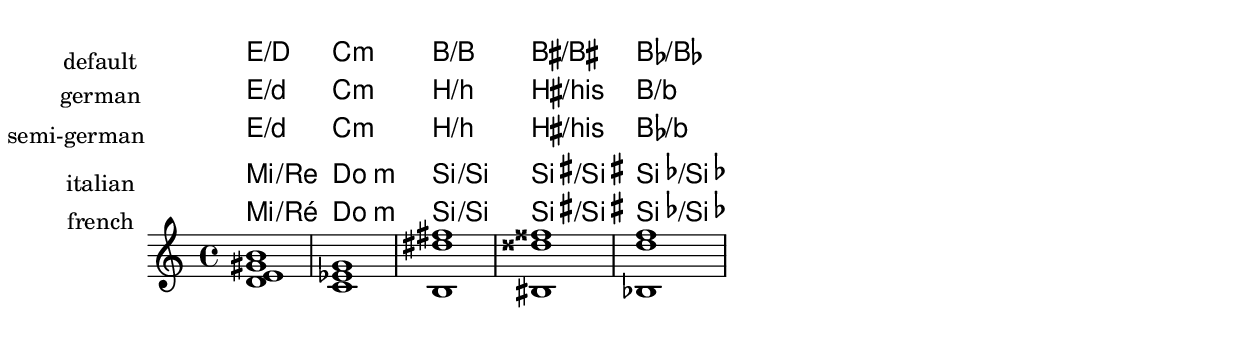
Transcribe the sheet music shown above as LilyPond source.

\version "2.16.0"
\header  {
    texidoc = "
@cindex chord names, German
@cindex German chord names

The English naming of chords (default) can be changed to German 
(@code{\germanChords} replaces B and Bes to H and B), semi-German 
(@code{\semiGermanChords} replaces B and Bes to H and Bb), Italian
(@code{\italianChords} uses Do Re Mi Fa Sol La Si), or French
(@code{\frenchChords} replaces Re to Ré).

" }

scm = \chordmode {
    e1/d c:m
    % c/c cis/cis
    % yeah, we get the idea. -hwn
    
    % cisis/cisis ces/ces ceses/ceses
    b/b bis/bis bes/bes
    % beses/beses
} 


\layout {
    ragged-right = ##t 
    \context {\ChordNames \consists Instrument_name_engraver }
}

<<
    \new ChordNames {
	\set instrumentName = "default"
	\scm
    }
    \new ChordNames {
	\set instrumentName = "german"
	\germanChords \scm }
    \new ChordNames {
	\set instrumentName = "semi-german"
	\semiGermanChords \scm }
    \new ChordNames {
	\set instrumentName = "italian"
	\italianChords \scm }
    \new ChordNames {
	\set instrumentName = "french"
	\frenchChords \scm }

    \context Voice { \scm }
>>
